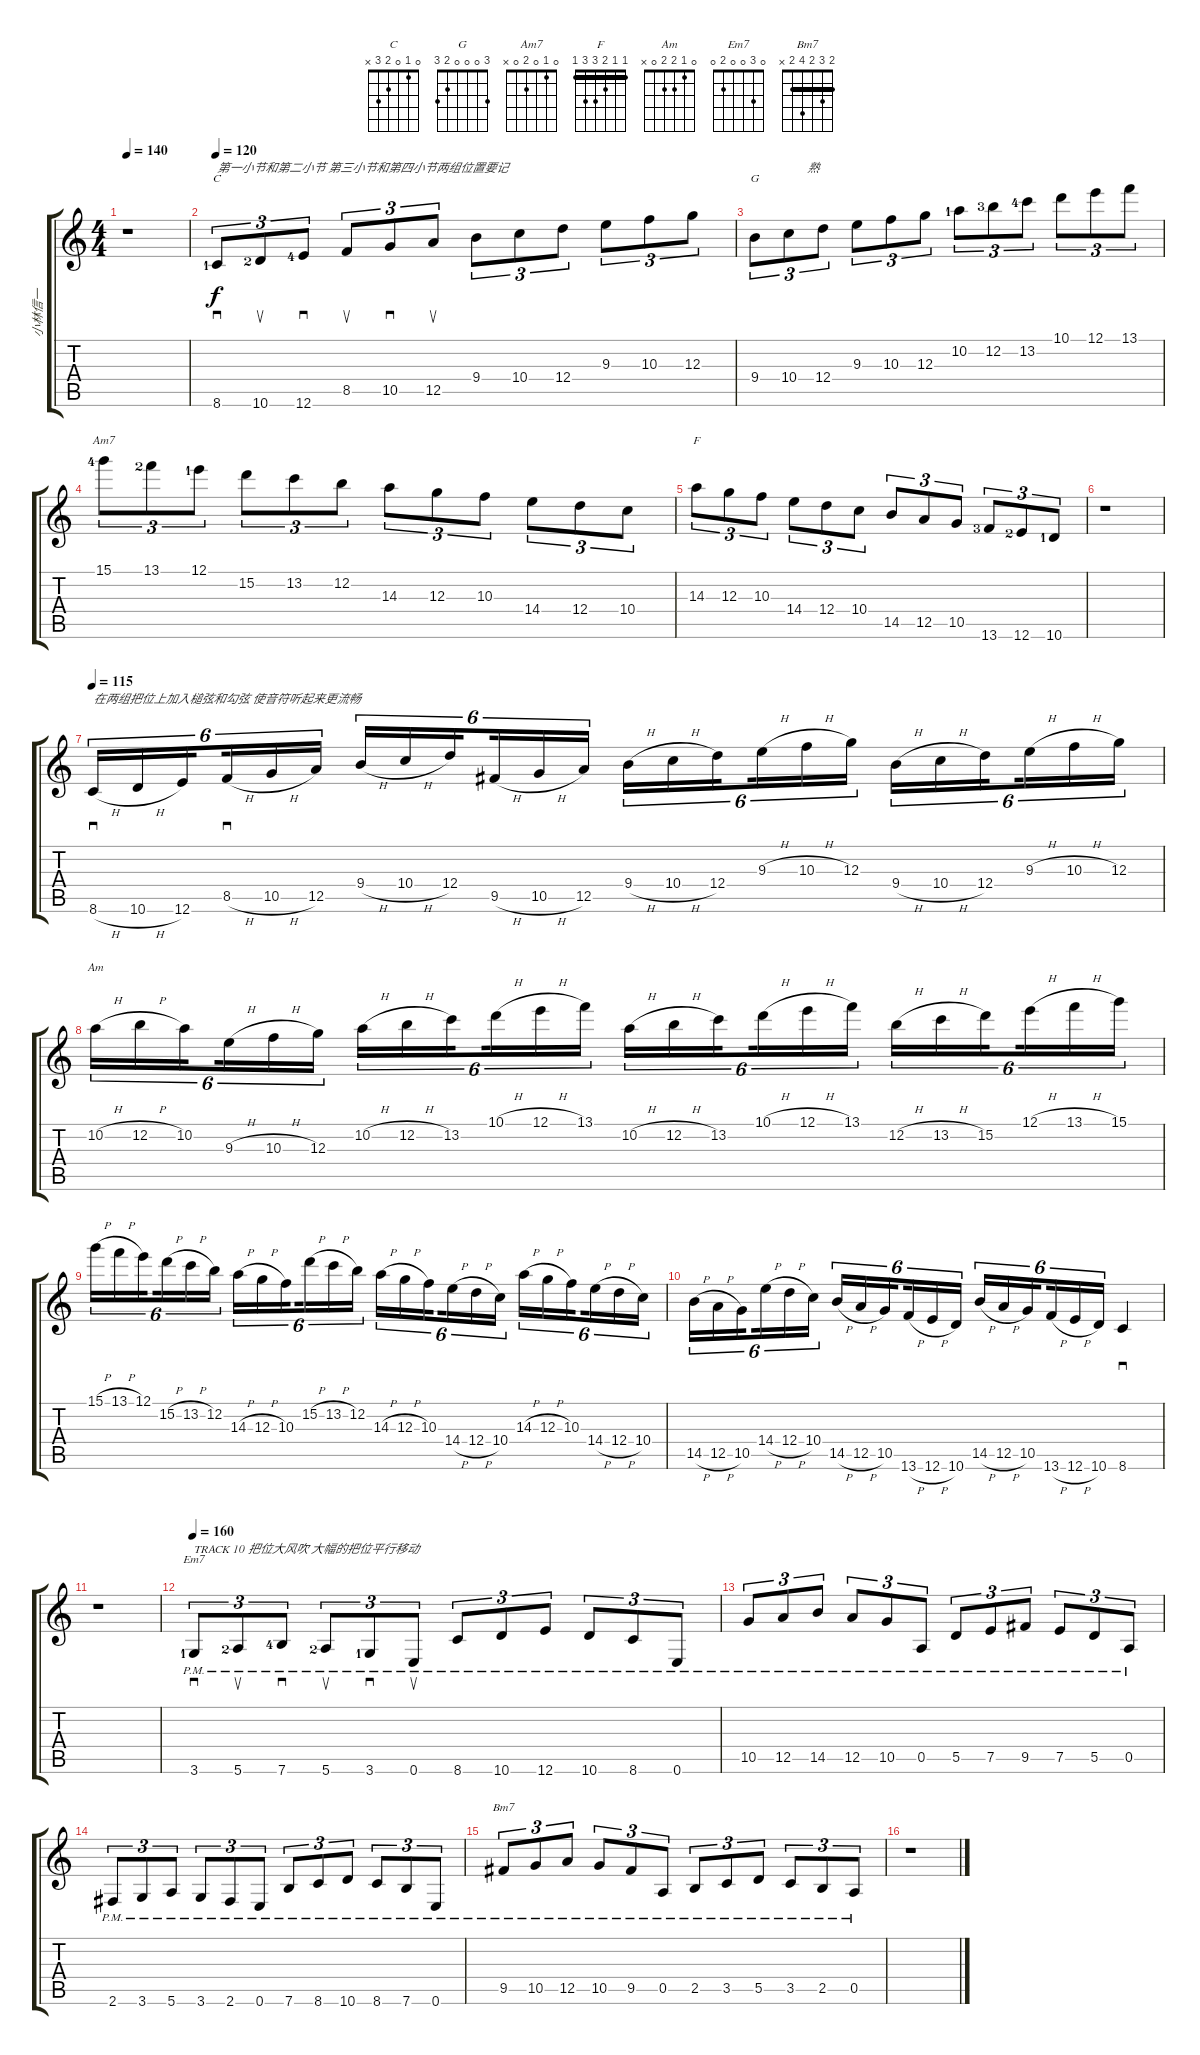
\track ("小林信一" "小林信一") {instrument overdrivenguitar}
\staff {score tabs}
\tuning (E4 B3 G3 D3 A2 E2) {hide}
\chord ("C" 0 1 0 2 3 x)
\chord ("G" 3 0 0 0 2 3)
\chord ("Am7" 0 1 0 2 0 x)
\chord ("F" 1 1 2 3 3 1) {barre 1}
\chord ("Am" 0 1 2 2 0 x)
\chord ("Em7" 0 3 0 0 2 0)
\chord ("Bm7" 2 3 2 4 2 x) {barre 2}
\ts (4 4)
\tempo 140
\clef g2
\ks c
r.1{dy f} |
\tempo 120
8.6{lf 2}.8{sd tu (3 2) ch "C" txt "第一小节和第二小节 第三小节和第四小节两组位置要记"} 10.6{lf 3}.8{su tu (3 2)} 12.6{lf 5}.8{sd tu (3 2)} 8.5.8{su tu (3 2)} 10.5.8{sd tu (3 2)} 12.5.8{su tu (3 2)} 9.4.8{tu (3 2)} 10.4.8{tu (3 2)} 12.4.8{tu (3 2)} 9.3.8{tu (3 2)} 10.3.8{tu (3 2)} 12.3.8{tu (3 2)} |
9.4.8{tu (3 2) ch "G"} 10.4.8{tu (3 2) txt "      熟"} 12.4.8{tu (3 2)} 9.3.8{tu (3 2)} 10.3.8{tu (3 2)} 12.3.8{tu (3 2)} 10.2{lf 2}.8{tu (3 2)} 12.2{lf 4}.8{tu (3 2)} 13.2{lf 5}.8{tu (3 2)} 10.1.8{tu (3 2)} 12.1.8{tu (3 2)} 13.1.8{tu (3 2)} |
15.1{lf 5}.8{tu (3 2) ch "Am7"} 13.1{lf 3}.8{tu (3 2)} 12.1{lf 2}.8{tu (3 2)} 15.2.8{tu (3 2)} 13.2.8{tu (3 2)} 12.2.8{tu (3 2)} 14.3.8{tu (3 2)} 12.3.8{tu (3 2)} 10.3.8{tu (3 2)} 14.4.8{tu (3 2)} 12.4.8{tu (3 2)} 10.4.8{tu (3 2)} |
14.3.8{tu (3 2) ch "F"} 12.3.8{tu (3 2)} 10.3.8{tu (3 2)} 14.4.8{tu (3 2)} 12.4.8{tu (3 2)} 10.4.8{tu (3 2)} 14.5.8{tu (3 2)} 12.5.8{tu (3 2)} 10.5.8{tu (3 2)} 13.6{lf 4}.8{tu (3 2)} 12.6{lf 3}.8{tu (3 2)} 10.6{lf 2}.8{tu (3 2)} |
r.1 |
\tempo 115
8.6{h}.16{sd tu (6 4) txt "在两组把位上加入槌弦和勾弦 使音符听起来更流畅"} 10.6{h}.16{tu (6 4)} 12.6.16{tu (6 4) beam splitsecondary} 8.5{h}.16{sd tu (6 4)} 10.5{h}.16{tu (6 4)} 12.5.16{tu (6 4)} 9.4{h}.16{tu (6 4)} 10.4{h}.16{tu (6 4)} 12.4.16{tu (6 4) beam splitsecondary} 9.5{h}.16{tu (6 4)} 10.5{h}.16{tu (6 4)} 12.5.16{tu (6 4)} 9.4{h}.16{tu (6 4)} 10.4{h}.16{tu (6 4)} 12.4.16{tu (6 4) beam splitsecondary} 9.3{h}.16{tu (6 4)} 10.3{h}.16{tu (6 4)} 12.3.16{tu (6 4)} 9.4{h}.16{tu (6 4)} 10.4{h}.16{tu (6 4)} 12.4.16{tu (6 4) beam splitsecondary} 9.3{h}.16{tu (6 4)} 10.3{h}.16{tu (6 4)} 12.3.16{tu (6 4)} |
10.2{h}.16{tu (6 4) ch "Am"} 12.2{h}.16{tu (6 4)} 10.2.16{tu (6 4) beam splitsecondary} 9.3{h}.16{tu (6 4)} 10.3{h}.16{tu (6 4)} 12.3.16{tu (6 4)} 10.2{h}.16{tu (6 4)} 12.2{h}.16{tu (6 4)} 13.2.16{tu (6 4) beam splitsecondary} 10.1{h}.16{tu (6 4)} 12.1{h}.16{tu (6 4)} 13.1.16{tu (6 4)} 10.2{h}.16{tu (6 4)} 12.2{h}.16{tu (6 4)} 13.2.16{tu (6 4) beam splitsecondary} 10.1{h}.16{tu (6 4)} 12.1{h}.16{tu (6 4)} 13.1.16{tu (6 4)} 12.2{h}.16{tu (6 4)} 13.2{h}.16{tu (6 4)} 15.2.16{tu (6 4) beam splitsecondary} 12.1{h}.16{tu (6 4)} 13.1{h}.16{tu (6 4)} 15.1.16{tu (6 4)} |
15.1{h}.16{tu (6 4)} 13.1{h}.16{tu (6 4)} 12.1.16{tu (6 4) beam splitsecondary} 15.2{h}.16{tu (6 4)} 13.2{h}.16{tu (6 4)} 12.2.16{tu (6 4)} 14.3{h}.16{tu (6 4)} 12.3{h}.16{tu (6 4)} 10.3.16{tu (6 4) beam splitsecondary} 15.2{h}.16{tu (6 4)} 13.2{h}.16{tu (6 4)} 12.2.16{tu (6 4)} 14.3{h}.16{tu (6 4)} 12.3{h}.16{tu (6 4)} 10.3.16{tu (6 4) beam splitsecondary} 14.4{h}.16{tu (6 4)} 12.4{h}.16{tu (6 4)} 10.4.16{tu (6 4)} 14.3{h}.16{tu (6 4)} 12.3{h}.16{tu (6 4)} 10.3.16{tu (6 4) beam splitsecondary} 14.4{h}.16{tu (6 4)} 12.4{h}.16{tu (6 4)} 10.4.16{tu (6 4)} |
14.5{h}.16{tu (6 4)} 12.5{h}.16{tu (6 4)} 10.5.16{tu (6 4) beam splitsecondary} 14.4{h}.16{tu (6 4)} 12.4{h}.16{tu (6 4)} 10.4.16{tu (6 4)} 14.5{h}.16{tu (6 4)} 12.5{h}.16{tu (6 4)} 10.5.16{tu (6 4) beam splitsecondary} 13.6{h}.16{tu (6 4)} 12.6{h}.16{tu (6 4)} 10.6.16{tu (6 4)} 14.5{h}.16{tu (6 4)} 12.5{h}.16{tu (6 4)} 10.5.16{tu (6 4) beam splitsecondary} 13.6{h}.16{tu (6 4)} 12.6{h}.16{tu (6 4)} 10.6.16{tu (6 4)} 8.6.4{sd} |
r.1 |
\tempo 160
3.6{pm lf 2}.8{sd tu (3 2) ch "Em7" txt "TRACK 10 把位大风吹 大幅的把位平行移动"} 5.6{pm lf 3}.8{su tu (3 2)} 7.6{pm lf 5}.8{sd tu (3 2)} 5.6{pm lf 3}.8{su tu (3 2)} 3.6{pm lf 2}.8{sd tu (3 2)} 0.6{pm}.8{su tu (3 2)} 8.6{pm}.8{tu (3 2)} 10.6{pm}.8{tu (3 2)} 12.6{pm}.8{tu (3 2)} 10.6{pm}.8{tu (3 2)} 8.6{pm}.8{tu (3 2)} 0.6{pm}.8{tu (3 2)} |
10.5{pm}.8{tu (3 2)} 12.5{pm}.8{tu (3 2)} 14.5{pm}.8{tu (3 2)} 12.5{pm}.8{tu (3 2)} 10.5{pm}.8{tu (3 2)} 0.5{pm}.8{tu (3 2)} 5.5{pm}.8{tu (3 2)} 7.5{pm}.8{tu (3 2)} 9.5{pm}.8{tu (3 2)} 7.5{pm}.8{tu (3 2)} 5.5{pm}.8{tu (3 2)} 0.5{pm}.8{tu (3 2)} |
2.6{pm}.8{tu (3 2)} 3.6{pm}.8{tu (3 2)} 5.6{pm}.8{tu (3 2)} 3.6{pm}.8{tu (3 2)} 2.6{pm}.8{tu (3 2)} 0.6{pm}.8{tu (3 2)} 7.6{pm}.8{tu (3 2)} 8.6{pm}.8{tu (3 2)} 10.6{pm}.8{tu (3 2)} 8.6{pm}.8{tu (3 2)} 7.6{pm}.8{tu (3 2)} 0.6{pm}.8{tu (3 2)} |
9.5{pm}.8{tu (3 2) ch "Bm7"} 10.5{pm}.8{tu (3 2)} 12.5{pm}.8{tu (3 2)} 10.5{pm}.8{tu (3 2)} 9.5{pm}.8{tu (3 2)} 0.5{pm}.8{tu (3 2)} 2.5{pm}.8{tu (3 2)} 3.5{pm}.8{tu (3 2)} 5.5{pm}.8{tu (3 2)} 3.5{pm}.8{tu (3 2)} 2.5{pm}.8{tu (3 2)} 0.5{pm}.8{tu (3 2)} |
r.1
